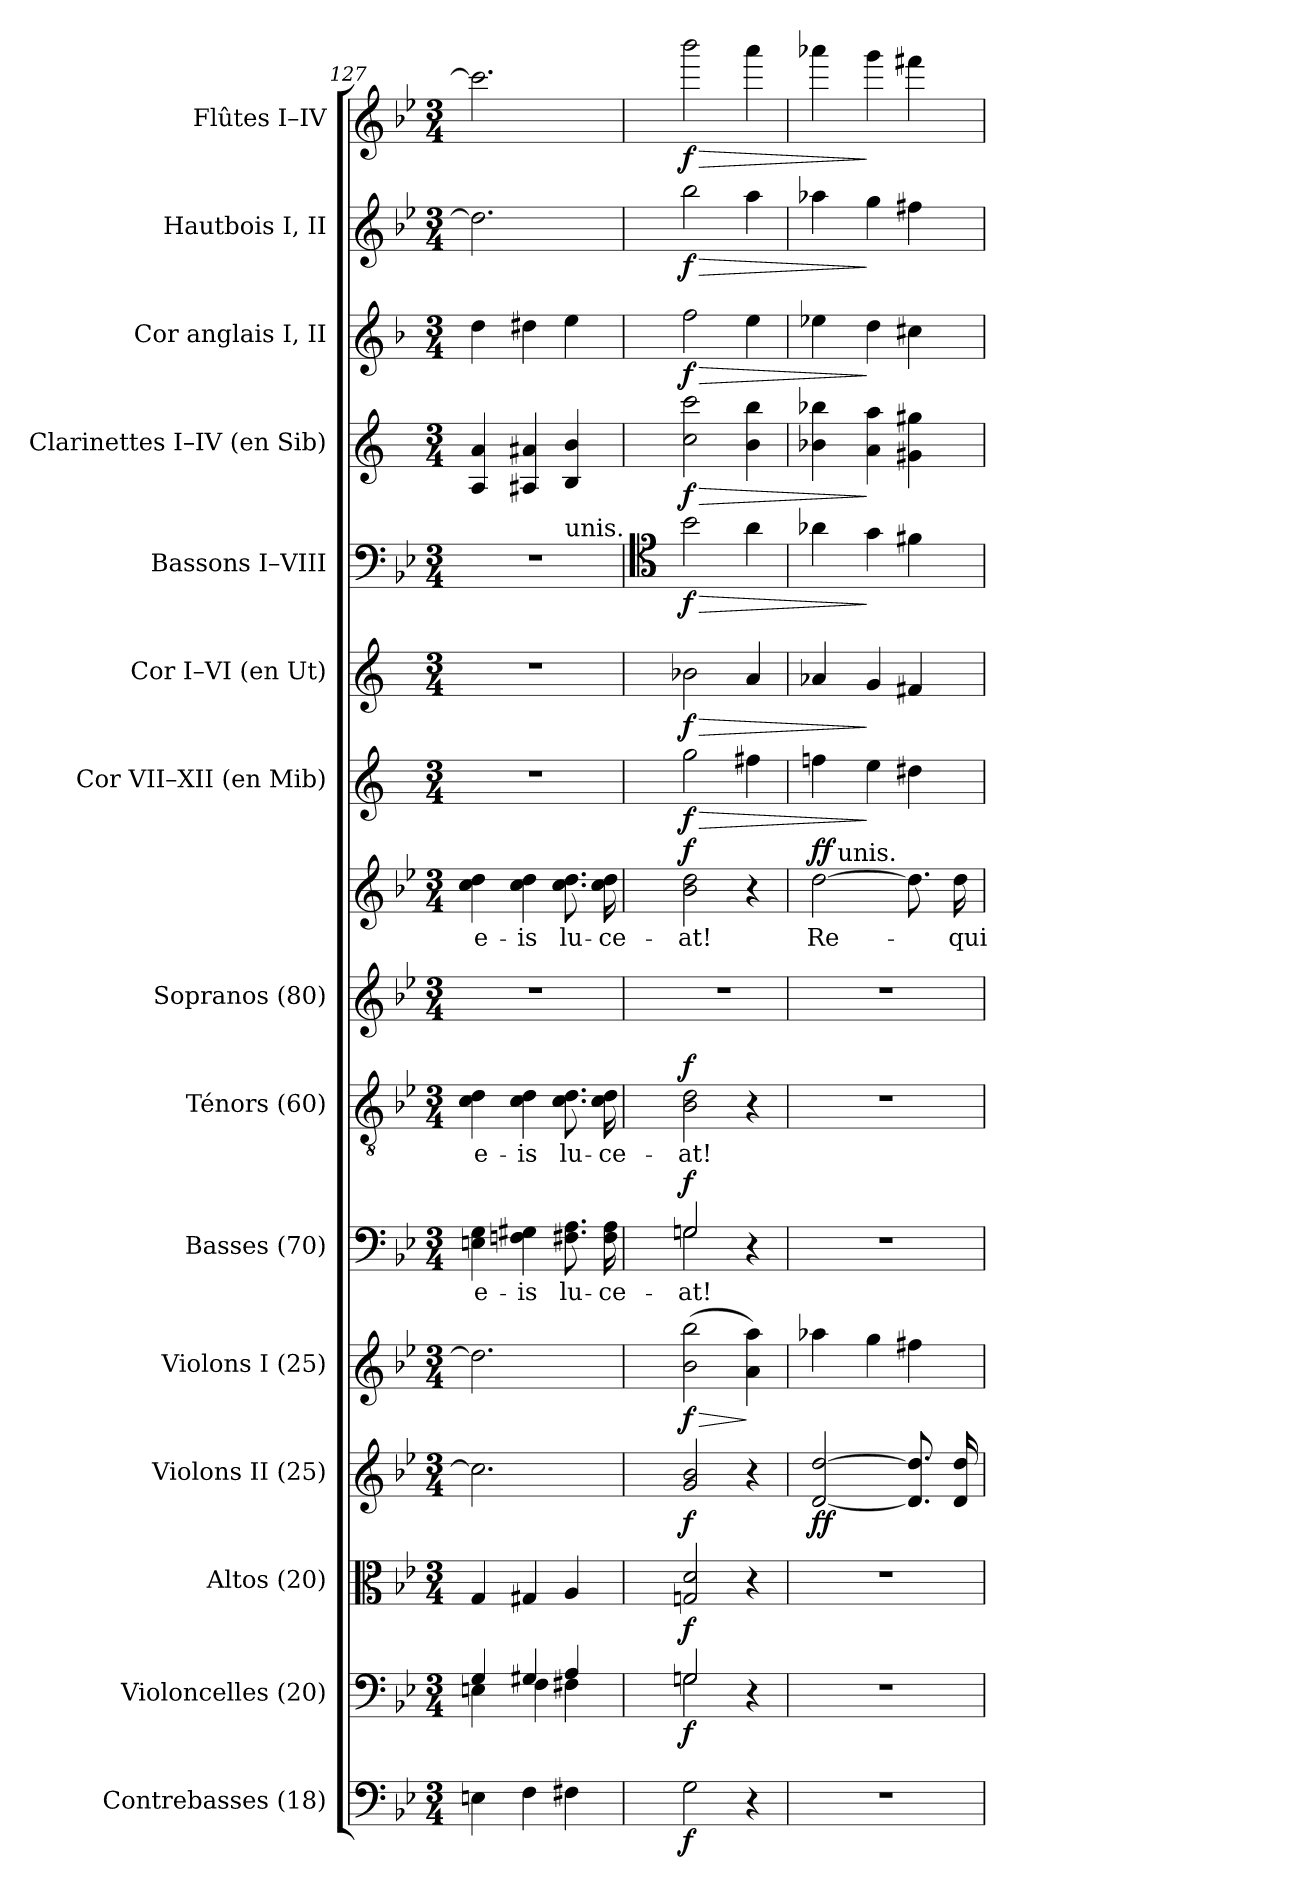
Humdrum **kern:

**kern	**dynam	**kern	**dynam	**kern	**dynam	**kern	**dynam	**kern	**dynam	**kern	**text	**dynam	**kern	**text	**dynam	**kern	**kern	**text	**dynam	**kern	**dynam	**kern	**dynam	**kern	**dynam	**kern	**dynam	**kern	**dynam	**kern	**dynam	**kern	**dynam
*part15	*part15	*part14	*part14	*part13	*part13	*part12	*part12	*part11	*part11	*part10	*part10	*part10	*part9	*part9	*part9	*part8	*part8	*part8	*part8	*part7	*part7	*part6	*part6	*part5	*part5	*part4	*part4	*part3	*part3	*part2	*part2	*part1	*part1
*staff16	*staff16	*staff15	*staff15	*staff14	*staff14	*staff13	*staff13	*staff12	*staff12	*staff11	*staff11	*staff11	*staff10	*staff10	*staff10	*staff9	*staff8	*staff8	*staff8/9	*staff7	*staff7	*staff6	*staff6	*staff5	*staff5	*staff4	*staff4	*staff3	*staff3	*staff2	*staff2	*staff1	*staff1
*I"Contrebasses (18)	*	*I"Violoncelles (20)	*	*I"Altos (20)	*	*I"Violons II (25)	*	*I"Violons I (25)	*	*I"Basses (70)	*	*	*I"Ténors (60)	*	*	*I"Sopranos (80)	*	*	*	*I"Cor VII–XII (en Mib)	*	*I"Cor I–VI (en Ut)	*	*I"Bassons I–VIII	*	*I"Clarinettes I–IV (en Sib)	*	*I"Cor anglais I, II	*	*I"Hautbois I, II	*	*I"Flûtes I–IV	*
*I'Cb.	*	*I'Vlles	*	*I'Altos	*	*I'Vns II	*	*I'Vns I	*	*I'Basses	*	*	*I'Tén.	*	*	*I'Sopr.	*	*	*	*I'Cor (Mib)	*	*I'Cor (Ut)	*	*I'Bns	*	*I'Cl. (Sib)	*	*I'C. a.	*	*I'Hb.	*	*I'Fl.	*
*clefF4	*	*clefF4	*	*clefC3	*	*clefG2	*	*clefG2	*	*clefF4	*	*	*clefGv2	*	*	*clefG2	*clefG2	*	*	*clefG2	*	*clefG2	*	*clefF4	*	*clefG2	*	*clefG2	*	*clefG2	*	*clefG2	*
*ITrd7c12	*	*	*	*	*	*	*	*	*	*	*	*	*ITrd7c12	*	*	*	*	*	*	*ITrd5c9	*	*ITrd7c12	*	*	*	*ITrd1c2	*	*ITrd4c7	*	*	*	*	*
*k[b-e-]	*	*k[b-e-]	*	*k[b-e-]	*	*k[b-e-]	*	*k[b-e-]	*	*k[b-e-]	*	*	*k[b-e-]	*	*	*k[b-e-]	*k[b-e-]	*	*	*k[b-e-a-]	*	*k[]	*	*k[b-e-]	*	*k[b-e-]	*	*k[b-e-]	*	*k[b-e-]	*	*k[b-e-]	*
*B-:	*	*B-:	*	*B-:	*	*B-:	*	*B-:	*	*B-:	*	*	*B-:	*	*	*B-:	*B-:	*	*	*E-:	*	*C:	*	*B-:	*	*B-:	*	*B-:	*	*B-:	*	*B-:	*
*M3/4	*	*M3/4	*	*M3/4	*	*M3/4	*	*M3/4	*	*M3/4	*	*	*M3/4	*	*	*M3/4	*M3/4	*	*	*M3/4	*	*M3/4	*	*M3/4	*	*M3/4	*	*M3/4	*	*M3/4	*	*M3/4	*
=127	=127	=127	=127	=127	=127	=127	=127	=127	=127	=127	=127	=127	=127	=127	=127	=127	=127	=127	=127	=127	=127	=127	=127	=127	=127	=127	=127	=127	=127	=127	=127	=127	=127
*	*	*^	*	*	*	*	*	*	*	*	*	*	*	*	*	*	*	*	*	*	*	*	*	*	*	*	*	*	*	*	*	*	*
!	!	!	!	!	!	!	!	!	!	!	!	!LO:LY:b:color=#000000	!	!	!	!	!	!	!	!	!	!	!	!	!	!	!	!	!	!	!	!	!	!
!	!	!	!	!	!	!	!	!	!	!	!	!	!	!	!LO:LY:b:color=#000000	!	!LO:N:vis=1	!	!	!	!	!	!	!	!	!	!	!	!	!	!	!	!	!
!	!	!	!	!	!	!	!	!	!	!	!	!	!	!	!	!	!	!	!LO:LY:b:color=#000000	!	!LO:N:vis=1	!	!LO:N:vis=1	!	!LO:N:vis=1	!	!	!	!	!	!	!	!	!
*	*	*	*	*	*	*	*	*	*	*	*	*	*	*	*	*	*	*	*	*	*	*	*	*	*^	*	*	*	*	*	*	*	*	*
4EEni\	.	4Gi/	4Eni\	.	4Gi/	.	2.cci\]	.	2.ddi\]	.	4Eni\ 4Gi	e-	.	4Ci\ 4Di	e-	.	2.r	4cci\ 4ddi	e-	.	2.r	.	2.r	.	2.r	2ryy	.	4Gi/ 4gi	.	4gi\	.	2.ddi\]	.	2.ccci\]	.
!	!	!	!	!	!	!	!	!	!	!	!	!LO:LY:b:color=#000000	!	!	!	!	!	!	!	!	!	!	!	!	!	!	!	!	!	!	!	!	!	!	!
!	!	!	!	!	!	!	!	!	!	!	!	!	!	!	!LO:LY:b:color=#000000	!	!	!	!	!	!	!	!	!	!	!	!	!	!	!	!	!	!	!	!
!	!	!	!	!	!	!	!	!	!	!	!	!	!	!	!	!	!	!	!LO:LY:b:color=#000000	!	!	!	!	!	!	!	!	!	!	!	!	!	!	!	!
4FFi\	.	4G#Xi/	4Fi\	.	4G#Xi/	.	.	.	.	.	4Fni\ 4G#Xi	-is	.	4Ci\ 4Di	-is	.	.	4cci\ 4ddi	-is	.	.	.	.	.	.	.	.	4G#Xi/ 4g#Xi	.	4g#Xi\	.	.	.	.	.
!	!	!	!	!	!	!	!	!	!	!	!	!LO:LY:b:color=#000000	!	!	!	!	!	!	!	!	!	!	!	!	!	!	!	!	!	!	!	!	!	!	!
!	!	!	!	!	!	!	!	!	!	!	!	!	!	!	!LO:LY:b:color=#000000	!	!	!	!	!	!	!	!	!	!	!	!	!	!	!	!	!	!	!	!
!	!	!	!	!	!	!	!	!	!	!	!	!	!	!	!	!	!	!	!	!	!	!	!	!	!	!LO:TX:a:t=unis.	!	!	!	!	!	!	!	!	!
!	!	!	!	!	!	!	!	!	!	!	!	!	!	!	!	!	!	!	!LO:LY:b:color=#000000	!	!	!	!	!	!	!	!	!	!	!	!	!	!	!	!
4FF#Xi\	.	4Ai/	4F#Xi\	.	4Ai/	.	.	.	.	.	8.F#Xi\ 8.Ai	lu-	.	8.Ci\ 8.Di	lu-	.	.	8.cci\ 8.ddi	lu-	.	.	.	.	.	.	4ryy	.	4Ai/ 4ai	.	4ai\	.	.	.	.	.
!	!	!	!	!	!	!	!	!	!	!	!	!LO:LY:b:color=#000000	!	!	!	!	!	!	!	!	!	!	!	!	!	!	!	!	!	!	!	!	!	!	!
!	!	!	!	!	!	!	!	!	!	!	!	!	!	!	!LO:LY:b:color=#000000	!	!	!	!	!	!	!	!	!	!	!	!	!	!	!	!	!	!	!	!
!	!	!	!	!	!	!	!	!	!	!	!	!	!	!	!	!	!	!	!LO:LY:b:color=#000000	!	!	!	!	!	!	!	!	!	!	!	!	!	!	!	!
.	.	.	.	.	.	.	.	.	.	.	16F#i\ 16Ai	-ce-	.	16Ci\ 16Di	-ce-	.	.	16cci\ 16ddi	-ce-	.	.	.	.	.	.	.	.	.	.	.	.	.	.	.	.
*	*	*	*	*	*	*	*	*	*	*	*	*	*	*	*	*	*	*	*	*	*	*	*	*	*v	*v	*	*	*	*	*	*	*	*	*
=128	=128	=128	=128	=128	=128	=128	=128	=128	=128	=128	=128	=128	=128	=128	=128	=128	=128	=128	=128	=128	=128	=128	=128	=128	=128	=128	=128	=128	=128	=128	=128	=128	=128	=128
*	*	*	*	*	*	*	*	*	*	*	*	*	*	*	*	*	*	*	*	*	*	*	*	*	*clefC4	*	*	*	*	*	*	*	*	*
*	*	*	*	*	*	*	*	*	*	*	*	*	*	*	*	*	*	*	*	*	*	*	*	*	*^	*	*	*	*	*	*	*	*	*
!	!	!	!	!	!	!	!	!	!	!LO:HP:b	!	!	!	!	!	!	!	!	!	!	!	!	!	!	!	!	!	!	!	!	!	!	!	!	!
*	*	*	*	*	*	*	*	*	*	*	*	*	*	*	*	*	*	*	*	*	*	*	*	*	*v	*v	*	*	*	*	*	*	*	*	*
*	*	*	*	*	*	*	*	*	*	*	*	*	*	*	*	*	*	*	*	*	*	*	*	*	*^	*	*	*	*	*	*	*	*	*
!	!	!	!	!	!	!	!	!	!	!	!	!LO:LY:b:color=#000000	!	!	!	!	!	!	!	!	!	!	!	!	!	!	!	!	!	!	!	!	!	!	!
*	*	*	*	*	*	*	*	*	*	*	*^	*	*	*	*	*	*	*	*	*	*	*	*	*	*v	*v	*	*	*	*	*	*	*	*	*
*	*	*	*	*	*	*	*	*	*	*	*	*	*	*	*	*	*	*	*	*	*	*	*	*	*	*^	*	*	*	*	*	*	*	*	*
!	!	!	!	!	!	!	!	!	!	!	!	!	!	!	!	!LO:LY:b:color=#000000	!	!LO:N:vis=1	!	!	!	!	!	!	!	!	!	!	!	!	!	!	!	!	!	!
*	*	*	*	*	*	*	*	*	*	*	*	*	*	*	*	*	*	*	*	*	*	*	*	*	*	*v	*v	*	*	*	*	*	*	*	*	*
*	*	*	*	*	*	*	*	*	*	*	*	*	*	*	*	*	*	*	*	*	*	*	*	*	*	*^	*	*	*	*	*	*	*	*	*
!	!	!	!	!	!	!	!	!	!	!	!	!	!	!	!	!	!	!	!	!LO:LY:b:color=#000000	!	!	!LO:HP:b	!	!LO:HP:b	!	!	!LO:HP:b	!	!LO:HP:b	!	!LO:HP:b	!	!LO:HP:b	!	!LO:HP:b
*	*	*	*	*	*	*	*	*	*	*	*	*	*	*	*	*	*	*	*	*	*	*	*	*	*	*v	*v	*	*	*	*	*	*	*	*	*
2GGi\	f	2Gni/	2Gi\	f	2Gni/ 2di	f	2gi/ 2b-i	f	(2b-i\ 2bb-i	> f	2Gni/	2Gi\	-at!	f	2BB-i\ 2Di	-at!	f	2.r	2b-i\ 2ddi	-at!	f	2b-i\	> f	2B-Xi\	> f	2b-i\	> f	2b-i\ 2bb-i	> f	2b-i\	> f	2bb-i\	> f	2bbb-i\	> f
4r	.	4r	4ryy	.	4r	.	4r	.	4ai\ 4aai)	]	4r	4ryy	.	.	4r	.	.	.	4r	.	.	4ani\	.	4Ai/	.	4ai\	.	4ai\ 4aai	.	4ai\	.	4aai\	.	4aaai\	.
=129	=129	=129	=129	=129	=129	=129	=129	=129	=129	=129	=129	=129	=129	=129	=129	=129	=129	=129	=129	=129	=129	=129	=129	=129	=129	=129	=129	=129	=129	=129	=129	=129	=129	=129	=129
!LO:N:vis=1	!	!LO:N:vis=1	!	!	!LO:N:vis=1	!	!	!	!	!	!LO:N:vis=1	!	!	!	!LO:N:vis=1	!	!	!LO:N:vis=1	!	!	!	!	!	!	!	!	!	!	!	!	!	!	!	!	!
*	*	*v	*v	*	*	*	*	*	*	*	*v	*v	*	*	*	*	*	*	*	*	*	*	*	*	*	*	*	*	*	*	*	*	*	*	*
*	*	*^	*	*	*	*	*	*	*	*^	*	*	*	*	*	*	*	*	*	*	*	*	*	*	*	*	*	*	*	*	*	*	*
!	!	!	!	!	!	!	!	!	!	!	!	!	!	!	!	!	!	!	!	!LO:LY:b:color=#000000	!	!	!	!	!	!	!	!	!	!	!	!	!	!	!
*	*	*v	*v	*	*	*	*	*	*	*	*v	*v	*	*	*	*	*	*	*^	*	*	*	*	*	*	*	*	*	*	*	*	*	*	*	*
2.r	.	2.r	.	2.r	.	[<2di/ [>2ddi	ff	4aa-Xi\	.	2.r	.	.	2.r	.	.	2.r	[>2ddi\	16..ryy	Re-	ff	4a-Xi\	.	4A-Xi/	.	4a-Xi\	.	4a-Xi\ 4aa-Xi	.	4a-Xi\	.	4aa-Xi\	.	4aaa-Xi\	.
!	!	!	!	!	!	!	!	!	!	!	!	!	!	!	!	!	!	!LO:TX:a:t=unis.	!	!	!	!	!	!	!	!	!	!	!	!	!	!	!	!
.	.	.	.	.	.	.	.	.	.	.	.	.	.	.	.	.	.	2ryy	.	.	.	.	.	.	.	.	.	.	.	.	.	.	.	.
.	.	.	.	.	.	.	.	4ggi\	.	.	.	.	.	.	.	.	.	.	.	.	4gi\	]	4Gi/	]	4gi\	]	4gi\ 4ggi	]	4gi\	]	4ggi\	]	4gggi\	]
.	.	.	.	.	.	8.di/] 8.ddi]	.	4ff#Xi\	.	.	.	.	.	.	.	.	8.ddi\]	.	.	.	4f#Xi\	.	4F#Xi/	.	4f#Xi\	.	4f#Xi\ 4ff#Xi	.	4f#Xi\	.	4ff#Xi\	.	4fff#Xi\	.
.	.	.	.	.	.	.	.	.	.	.	.	.	.	.	.	.	.	8ryy	.	.	.	.	.	.	.	.	.	.	.	.	.	.	.	.
!	!	!	!	!	!	!	!	!	!	!	!	!	!	!	!	!	!	!	!LO:LY:b:color=#000000	!	!	!	!	!	!	!	!	!	!	!	!	!	!	!
.	.	.	.	.	.	16di/ 16ddi	.	.	.	.	.	.	.	.	.	.	16ddi\	.	-qui-	.	.	.	.	.	.	.	.	.	.	.	.	.	.	.
.	.	.	.	.	.	.	.	.	.	.	.	.	.	.	.	.	.	64ryy	.	.	.	.	.	.	.	.	.	.	.	.	.	.	.	.
*	*	*	*	*	*	*	*	*	*	*	*	*	*	*	*	*	*v	*v	*	*	*	*	*	*	*	*	*	*	*	*	*	*	*	*
=	=	=	=	=	=	=	=	=	=	=	=	=	=	=	=	=	=	=	=	=	=	=	=	=	=	=	=	=	=	=	=	=	=
*-	*-	*-	*-	*-	*-	*-	*-	*-	*-	*-	*-	*-	*-	*-	*-	*-	*-	*-	*-	*-	*-	*-	*-	*-	*-	*-	*-	*-	*-	*-	*-	*-	*-
